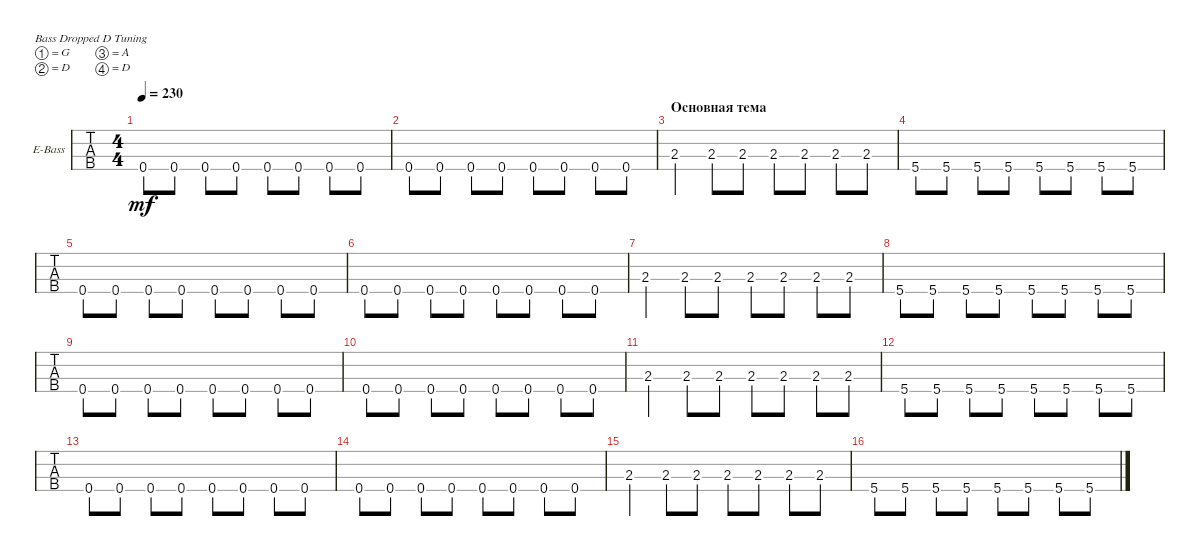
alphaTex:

\defaultSystemsLayout 4
\bracketExtendMode groupsimilarinstruments
\firstSystemTrackNameOrientation horizontal
\otherSystemsTrackNameOrientation horizontal
\track ("Electric Bass" "E-Bass") {instrument electricbassfinger}
\staff {tabs}
\tuning (G2 D2 A1 D1)
\ts (4 4)
\tempo 230
\clef f4
\ks c
0.4.8{dy mf} 0.4.8 0.4.8 0.4.8 0.4.8 0.4.8 0.4.8 0.4.8 |
0.4.8 0.4.8 0.4.8 0.4.8 0.4.8 0.4.8 0.4.8 0.4.8 |
\section ("" "Основная тема")
2.3.4 2.3.8 2.3.8 2.3.8 2.3.8 2.3.8 2.3.8 |
5.4.8 5.4.8 5.4.8 5.4.8 5.4.8 5.4.8 5.4.8 5.4.8 |
0.4.8 0.4.8 0.4.8 0.4.8 0.4.8 0.4.8 0.4.8 0.4.8 |
0.4.8 0.4.8 0.4.8 0.4.8 0.4.8 0.4.8 0.4.8 0.4.8 |
2.3.4 2.3.8 2.3.8 2.3.8 2.3.8 2.3.8 2.3.8 |
5.4.8 5.4.8 5.4.8 5.4.8 5.4.8 5.4.8 5.4.8 5.4.8 |
0.4.8 0.4.8 0.4.8 0.4.8 0.4.8 0.4.8 0.4.8 0.4.8 |
0.4.8 0.4.8 0.4.8 0.4.8 0.4.8 0.4.8 0.4.8 0.4.8 |
2.3.4 2.3.8 2.3.8 2.3.8 2.3.8 2.3.8 2.3.8 |
5.4.8 5.4.8 5.4.8 5.4.8 5.4.8 5.4.8 5.4.8 5.4.8 |
0.4.8 0.4.8 0.4.8 0.4.8 0.4.8 0.4.8 0.4.8 0.4.8 |
0.4.8 0.4.8 0.4.8 0.4.8 0.4.8 0.4.8 0.4.8 0.4.8 |
2.3.4 2.3.8 2.3.8 2.3.8 2.3.8 2.3.8 2.3.8 |
5.4.8 5.4.8 5.4.8 5.4.8 5.4.8 5.4.8 5.4.8 5.4.8
